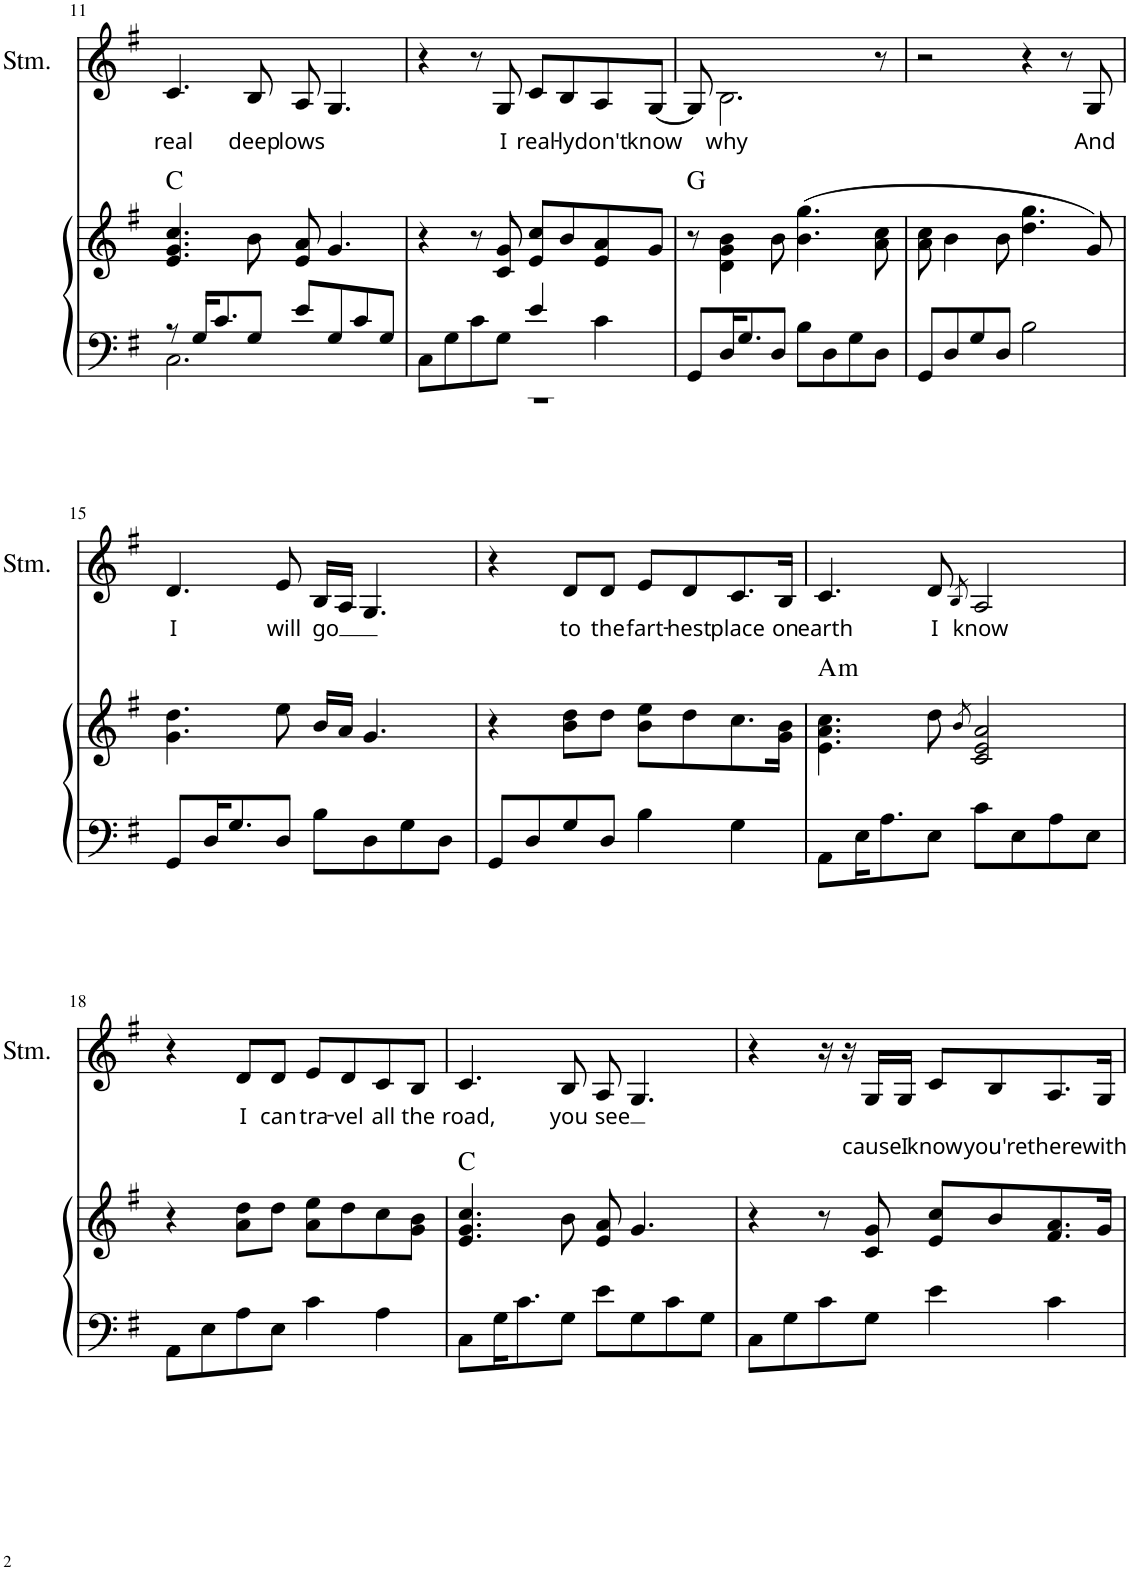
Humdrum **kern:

**kern	**kern	**harte	**kern	**text	**text
*part2	*part2	*part2	*part1	*part1	*part1
*staff3	*staff2	*	*staff1	*staff1	*staff1
*I"Piano	*	*	*I"Stem	*	*
*I'Pno	*	*	*I'Stm.	*	*
!!LO:PB:g=z
*clefF4	*clefG2	*	*clefG2	*	*
*k[f#]	*k[f#]	*	*k[f#]	*	*
*M4/4	*M4/4	*	*M4/4	*	*
=11	=11	=11	=11	=11	=11
*^	*	*	*	*	*
!	!	!	!	!	!LO:LY:b	!
8r	2.C\	4.e/ 4.g/ 4.cc/	C:maj	4.c/	real	.
16G/KL	.	.	.	.	.	.
8.c/	.	.	.	.	.	.
!	!	!	!	!	!LO:LY:b	!
8G/J	.	8b\	.	8B/	deep	.
!	!	!	!	!	!LO:LY:b	!
8e/L	.	8e/ 8a/	.	8A/	lows	.
8G/	.	4.g/	.	4.G/	.	.
8c/	4ryy	.	.	.	.	.
8G/J	.	.	.	.	.	.
=12	=12	=12	=12	=12	=12	=12
8C\L	1r	4r	.	4r	.	.
8G\	.	.	.	.	.	.
8c\	.	8r	.	8r	.	.
!	!	!	!	!	!LO:LY:b	!
8G\J	.	8c/ 8g/	.	8G/	I	.
!	!	!	!	!	!LO:LY:b	!
4e/	.	8e/ 8cc/L	.	8c/L	real-	.
!	!	!	!	!	!LO:LY:b	!
.	.	8b/	.	8B/	-ly	.
!	!	!	!	!	!LO:LY:b	!
4c\	.	8e/ 8a/	.	8A/	don't	.
!	!	!	!	!	!LO:LY:b	!
.	.	8g/J	.	[8G/J	know	.
*v	*v	*	*	*	*	*
=13	=13	=13	=13	=13	=13
8GG/L	8r	G:maj	8G/]	.	.
!	!	!	!	!LO:LY:b	!
16D/K	4d\ 4g\ 4b\	.	2.B\	why	.
8.G/	.	.	.	.	.
8D/J	8b\	.	.	.	.
8B\L	(>4.b\ 4.gg\	.	.	.	.
8D\	.	.	.	.	.
8G\	.	.	.	.	.
8D\J	8a\ 8cc\	.	8r	.	.
=14	=14	=14	=14	=14	=14
8GG/L	8a\ 8cc\	.	2r	.	.
8D/	4b\	.	.	.	.
8G/	.	.	.	.	.
8D/J	8b\	.	.	.	.
2B\	4.dd\ 4.gg\	.	4r	.	.
.	.	.	8r	.	.
!	!	!	!	!LO:LY:b	!
.	8g/)	.	8G/	And	.
!!LO:LB:g=z
=15	=15	=15	=15	=15	=15
!	!	!	!	!LO:LY:b	!
8GG/L	4.g\ 4.dd\	.	4.d/	I	.
16D/K	.	.	.	.	.
8.G/	.	.	.	.	.
!	!	!	!	!LO:LY:b	!
8D/J	8ee\	.	8e/	will	.
!	!	!	!	!LO:LY:b	!
8B\L	16b/LL	.	16B/LL	go	.
.	16a/JJ	.	16A/JJ	.	.
8D\	4.g/	.	4.G/	.	.
8G\	.	.	.	.	.
8D\J	.	.	.	.	.
=16	=16	=16	=16	=16	=16
8GG/L	4r	.	4r	.	.
8D/	.	.	.	.	.
!	!	!	!	!LO:LY:b	!
8G/	8b\ 8dd\L	.	8d/L	to	.
!	!	!	!	!LO:LY:b	!
8D/J	8dd\J	.	8d/J	the	.
!	!	!	!	!LO:LY:b	!
4B\	8b\ 8ee\L	.	8e/L	fart-	.
!	!	!	!	!LO:LY:b	!
.	8dd\	.	8d/	-hest	.
!	!	!	!	!LO:LY:b	!
4G\	8.cc\	.	8.c/	place	.
!	!	!	!	!LO:LY:b	!
.	16g\ 16b\Jk	.	16B/Jk	on	.
=17	=17	=17	=17	=17	=17
!	!	!LO:H:kt=m	!	!LO:LY:b	!
8AA\L	4.e\ 4.a\ 4.cc\	A:min	4.c/	earth	.
16E\K	.	.	.	.	.
8.A\	.	.	.	.	.
!	!	!	!	!LO:LY:b	!
8E\J	8dd\	.	8d/	I	.
.	8qb/	.	8qB/	.	.
!	!	!	!	!LO:LY:b	!
8c\L	2c/ 2e/ 2a/	.	2A/	know	.
8E\	.	.	.	.	.
8A\	.	.	.	.	.
8E\J	.	.	.	.	.
!!LO:LB:g=z
=18	=18	=18	=18	=18	=18
8AA\L	4r	.	4r	.	.
8E\	.	.	.	.	.
!	!	!	!	!LO:LY:b	!
8A\	8a\ 8dd\L	.	8d/L	I	.
!	!	!	!	!LO:LY:b	!
8E\J	8dd\J	.	8d/J	can	.
!	!	!	!	!LO:LY:b	!
4c\	8a\ 8ee\L	.	8e/L	tra-	.
!	!	!	!	!LO:LY:b	!
.	8dd\	.	8d/	-vel	.
!	!	!	!	!LO:LY:b	!
4A\	8cc\	.	8c/	all	.
!	!	!	!	!LO:LY:b	!
.	8g\ 8b\J	.	8B/J	the	.
=19	=19	=19	=19	=19	=19
!	!	!	!	!LO:LY:b	!
8C\L	4.e/ 4.g/ 4.cc/	C:maj	4.c/	road,	.
16G\K	.	.	.	.	.
8.c\	.	.	.	.	.
!	!	!	!	!LO:LY:b	!
8G\J	8b\	.	8B/	you	.
!	!	!	!	!LO:LY:b	!
8e\L	8e/ 8a/	.	8A/	see	.
8G\	4.g/	.	4.G/	.	.
8c\	.	.	.	.	.
8G\J	.	.	.	.	.
=20	=20	=20	=20	=20	=20
8C\L	4r	.	4r	.	.
8G\	.	.	.	.	.
8c\	8r	.	16r	.	.
.	.	.	16r	.	.
!	!	!	!	!	!LO:LY:b
8G\J	8c/ 8g/	.	16G/LL	.	cause
!	!	!	!	!	!LO:LY:b
.	.	.	16G/JJ	.	I
!	!	!	!	!	!LO:LY:b
4e\	8e/ 8cc/L	.	8c/L	.	know
!	!	!	!	!	!LO:LY:b
.	8b/	.	8B/	.	you're
!	!	!	!	!	!LO:LY:b
4c\	8.f#/ 8.a/	.	8.A/	.	there
!	!	!	!	!	!LO:LY:b
.	16g/Jk	.	16G/Jk	.	with
=	=	=	=	=	=
*-	*-	*-	*-	*-	*-
